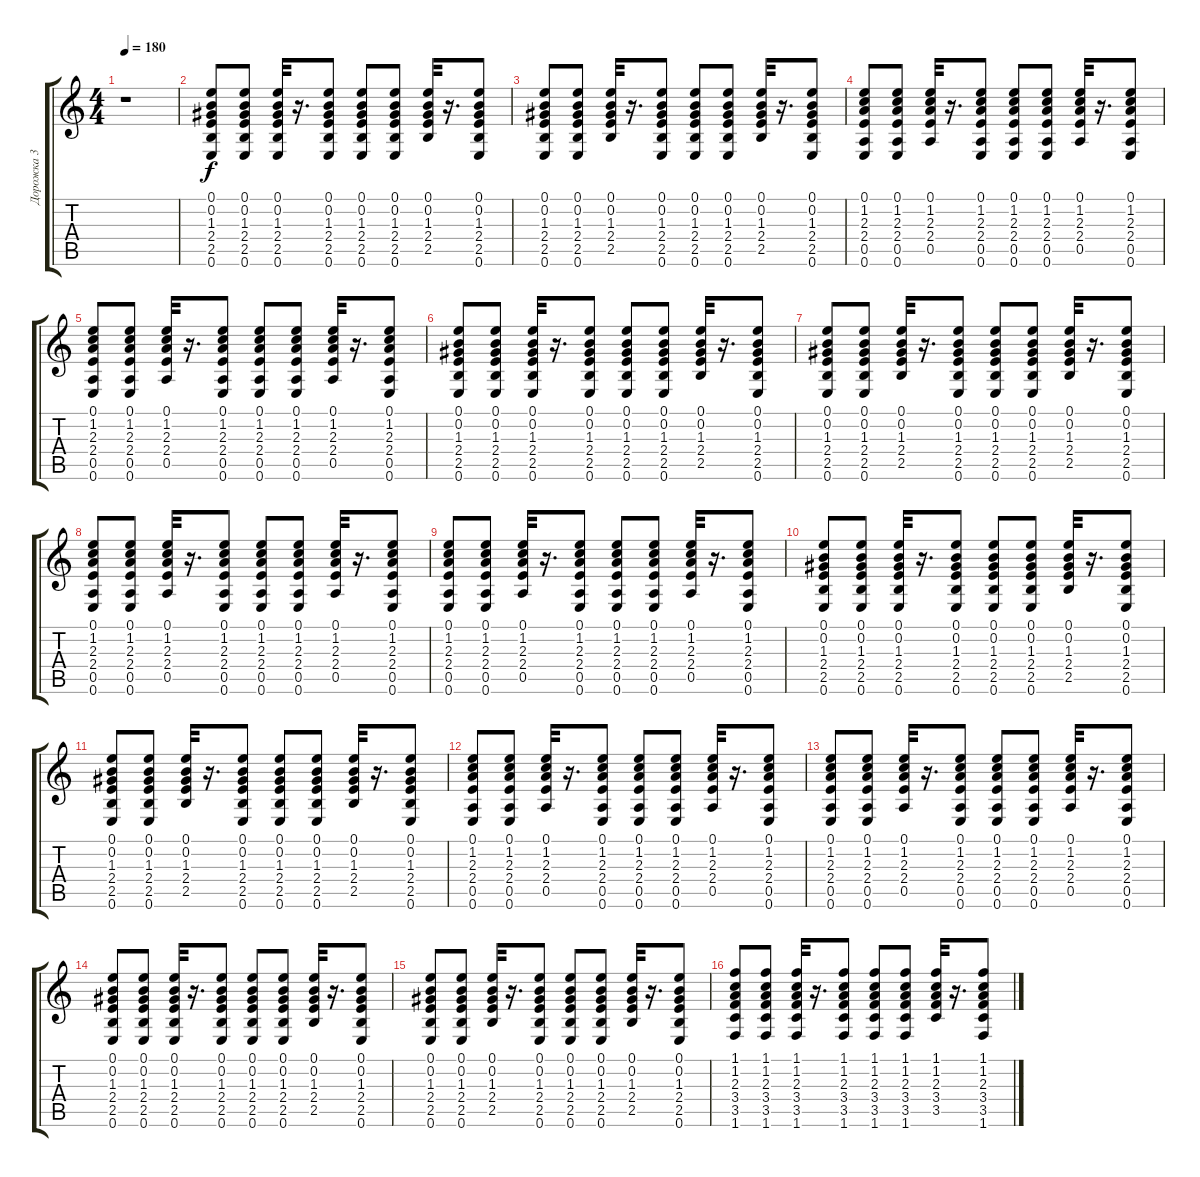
\track ("Дорожка 3" "Дорожка 3") {instrument acousticguitarsteel}
\staff {score tabs}
\tuning (E4 B3 G3 D3 A2 E2) {hide}
\ts (4 4)
\tempo 180
\clef g2
\ks c
r.1{dy f instrument acousticguitarsteel} |
(0.1 0.2 1.3 2.4 2.5 0.6).8 (0.1 0.2 1.3 2.4 2.5 0.6).8 (0.1 0.2 1.3 2.4 2.5 0.6).32 r.16{d} (0.1 0.2 1.3 2.4 2.5 0.6).8 (0.1 0.2 1.3 2.4 2.5 0.6).8 (0.1 0.2 1.3 2.4 2.5 0.6).8 (0.1 0.2 1.3 2.4 2.5).32 r.16{d} (0.1 0.2 1.3 2.4 2.5 0.6).8 |
(0.1 0.2 1.3 2.4 2.5 0.6).8 (0.1 0.2 1.3 2.4 2.5 0.6).8 (0.1 0.2 1.3 2.4 2.5).32 r.16{d} (0.1 0.2 1.3 2.4 2.5 0.6).8 (0.1 0.2 1.3 2.4 2.5 0.6).8 (0.1 0.2 1.3 2.4 2.5 0.6).8 (0.1 0.2 1.3 2.4 2.5).32 r.16{d} (0.1 0.2 1.3 2.4 2.5 0.6).8 |
(0.1 1.2 2.3 2.4 0.5 0.6).8 (0.1 1.2 2.3 2.4 0.5 0.6).8 (0.1 1.2 2.3 2.4 0.5).32 r.16{d} (0.1 1.2 2.3 2.4 0.5 0.6).8 (0.1 1.2 2.3 2.4 0.5 0.6).8 (0.1 1.2 2.3 2.4 0.5 0.6).8 (0.1 1.2 2.3 2.4 0.5).32 r.16{d} (0.1 1.2 2.3 2.4 0.5 0.6).8 |
(0.1 1.2 2.3 2.4 0.5 0.6).8 (0.1 1.2 2.3 2.4 0.5 0.6).8 (0.1 1.2 2.3 2.4 0.5).32 r.16{d} (0.1 1.2 2.3 2.4 0.5 0.6).8 (0.1 1.2 2.3 2.4 0.5 0.6).8 (0.1 1.2 2.3 2.4 0.5 0.6).8 (0.1 1.2 2.3 2.4 0.5).32 r.16{d} (0.1 1.2 2.3 2.4 0.5 0.6).8 |
(0.1 0.2 1.3 2.4 2.5 0.6).8 (0.1 0.2 1.3 2.4 2.5 0.6).8 (0.1 0.2 1.3 2.4 2.5 0.6).32 r.16{d} (0.1 0.2 1.3 2.4 2.5 0.6).8 (0.1 0.2 1.3 2.4 2.5 0.6).8 (0.1 0.2 1.3 2.4 2.5 0.6).8 (0.1 0.2 1.3 2.4 2.5).32 r.16{d} (0.1 0.2 1.3 2.4 2.5 0.6).8 |
(0.1 0.2 1.3 2.4 2.5 0.6).8 (0.1 0.2 1.3 2.4 2.5 0.6).8 (0.1 0.2 1.3 2.4 2.5).32 r.16{d} (0.1 0.2 1.3 2.4 2.5 0.6).8 (0.1 0.2 1.3 2.4 2.5 0.6).8 (0.1 0.2 1.3 2.4 2.5 0.6).8 (0.1 0.2 1.3 2.4 2.5).32 r.16{d} (0.1 0.2 1.3 2.4 2.5 0.6).8 |
(0.1 1.2 2.3 2.4 0.5 0.6).8 (0.1 1.2 2.3 2.4 0.5 0.6).8 (0.1 1.2 2.3 2.4 0.5).32 r.16{d} (0.1 1.2 2.3 2.4 0.5 0.6).8 (0.1 1.2 2.3 2.4 0.5 0.6).8 (0.1 1.2 2.3 2.4 0.5 0.6).8 (0.1 1.2 2.3 2.4 0.5).32 r.16{d} (0.1 1.2 2.3 2.4 0.5 0.6).8 |
(0.1 1.2 2.3 2.4 0.5 0.6).8 (0.1 1.2 2.3 2.4 0.5 0.6).8 (0.1 1.2 2.3 2.4 0.5).32 r.16{d} (0.1 1.2 2.3 2.4 0.5 0.6).8 (0.1 1.2 2.3 2.4 0.5 0.6).8 (0.1 1.2 2.3 2.4 0.5 0.6).8 (0.1 1.2 2.3 2.4 0.5).32 r.16{d} (0.1 1.2 2.3 2.4 0.5 0.6).8 |
(0.1 0.2 1.3 2.4 2.5 0.6).8 (0.1 0.2 1.3 2.4 2.5 0.6).8 (0.1 0.2 1.3 2.4 2.5 0.6).32 r.16{d} (0.1 0.2 1.3 2.4 2.5 0.6).8 (0.1 0.2 1.3 2.4 2.5 0.6).8 (0.1 0.2 1.3 2.4 2.5 0.6).8 (0.1 0.2 1.3 2.4 2.5).32 r.16{d} (0.1 0.2 1.3 2.4 2.5 0.6).8 |
(0.1 0.2 1.3 2.4 2.5 0.6).8 (0.1 0.2 1.3 2.4 2.5 0.6).8 (0.1 0.2 1.3 2.4 2.5).32 r.16{d} (0.1 0.2 1.3 2.4 2.5 0.6).8 (0.1 0.2 1.3 2.4 2.5 0.6).8 (0.1 0.2 1.3 2.4 2.5 0.6).8 (0.1 0.2 1.3 2.4 2.5).32 r.16{d} (0.1 0.2 1.3 2.4 2.5 0.6).8 |
(0.1 1.2 2.3 2.4 0.5 0.6).8 (0.1 1.2 2.3 2.4 0.5 0.6).8 (0.1 1.2 2.3 2.4 0.5).32 r.16{d} (0.1 1.2 2.3 2.4 0.5 0.6).8 (0.1 1.2 2.3 2.4 0.5 0.6).8 (0.1 1.2 2.3 2.4 0.5 0.6).8 (0.1 1.2 2.3 2.4 0.5).32 r.16{d} (0.1 1.2 2.3 2.4 0.5 0.6).8 |
(0.1 1.2 2.3 2.4 0.5 0.6).8 (0.1 1.2 2.3 2.4 0.5 0.6).8 (0.1 1.2 2.3 2.4 0.5).32 r.16{d} (0.1 1.2 2.3 2.4 0.5 0.6).8 (0.1 1.2 2.3 2.4 0.5 0.6).8 (0.1 1.2 2.3 2.4 0.5 0.6).8 (0.1 1.2 2.3 2.4 0.5).32 r.16{d} (0.1 1.2 2.3 2.4 0.5 0.6).8 |
(0.1 0.2 1.3 2.4 2.5 0.6).8 (0.1 0.2 1.3 2.4 2.5 0.6).8 (0.1 0.2 1.3 2.4 2.5 0.6).32 r.16{d} (0.1 0.2 1.3 2.4 2.5 0.6).8 (0.1 0.2 1.3 2.4 2.5 0.6).8 (0.1 0.2 1.3 2.4 2.5 0.6).8 (0.1 0.2 1.3 2.4 2.5).32 r.16{d} (0.1 0.2 1.3 2.4 2.5 0.6).8 |
(0.1 0.2 1.3 2.4 2.5 0.6).8 (0.1 0.2 1.3 2.4 2.5 0.6).8 (0.1 0.2 1.3 2.4 2.5).32 r.16{d} (0.1 0.2 1.3 2.4 2.5 0.6).8 (0.1 0.2 1.3 2.4 2.5 0.6).8 (0.1 0.2 1.3 2.4 2.5 0.6).8 (0.1 0.2 1.3 2.4 2.5).32 r.16{d} (0.1 0.2 1.3 2.4 2.5 0.6).8 |
(1.1 1.2 2.3 3.4 3.5 1.6).8 (1.1 1.2 2.3 3.4 3.5 1.6).8 (1.1 1.2 2.3 3.4 3.5 1.6).32 r.16{d} (1.1 1.2 2.3 3.4 3.5 1.6).8 (1.1 1.2 2.3 3.4 3.5 1.6).8 (1.1 1.2 2.3 3.4 3.5 1.6).8 (1.1 1.2 2.3 3.4 3.5).32 r.16{d} (1.1 1.2 2.3 3.4 3.5 1.6).8
